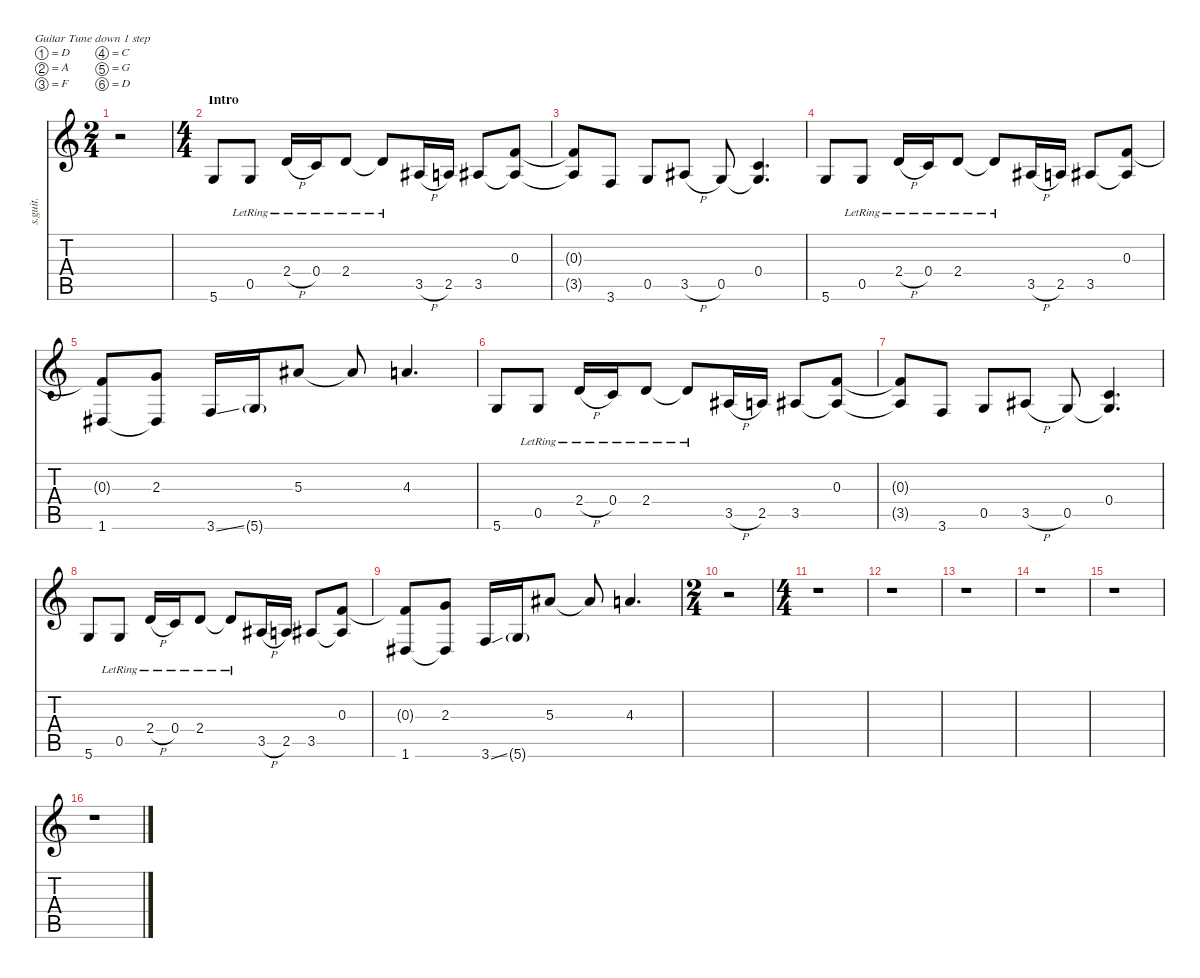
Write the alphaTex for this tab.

\defaultSystemsLayout 4
\hideDynamics
\bracketExtendMode nobrackets
\track ("Aether - Rhythm" "s.guit.") {instrument electricguitarclean}
\staff {score tabs}
\tuning (D4 A3 F3 C3 G2 D2)
\ts (2 4)
\beaming (8 2 2 2 2)
\tempo (88 hide)
\clef g2
\ks c
r.2{dy f instrument electricguitarclean} |
\ts (4 4)
\beaming (8 2 2 2 2)
\section ("" "Intro")
5.6.8 0.5{lr}.8 2.4{h lr}.16 0.4{lr}.16 2.4{lr}.8 2.4{lr t}.8 3.5{h acc #}.16 2.5.16 3.5{acc #}.8 (0.3 3.5{t acc #}).8 |
(0.3{t} 3.5{t acc #}).8 3.6.8 0.5.8 3.5{h acc #}.8 0.5.8 (0.4 0.5{t}).4{d} |
5.6.8 0.5{lr}.8 2.4{h lr}.16 0.4{lr}.16 2.4{lr}.8 2.4{lr t}.8 3.5{h acc #}.16 2.5.16 3.5{acc #}.8 (0.3 3.5{t acc #}).8 |
(0.3{t} 1.6{acc #}).8 (2.3 1.6{t acc #}).8 3.6{ss}.16 5.6{g}.16 5.3{acc #}.8 5.3{t acc #}.8 4.3.4{d} |
5.6.8 0.5{lr}.8 2.4{h lr}.16 0.4{lr}.16 2.4{lr}.8 2.4{lr t}.8 3.5{h acc #}.16 2.5.16 3.5{acc #}.8 (0.3 3.5{t acc #}).8 |
(0.3{t} 3.5{t acc #}).8 3.6.8 0.5.8 3.5{h acc #}.8 0.5.8 (0.4 0.5{t}).4{d} |
5.6.8 0.5{lr}.8 2.4{h lr}.16 0.4{lr}.16 2.4{lr}.8 2.4{lr t}.8 3.5{h acc #}.16 2.5.16 3.5{acc #}.8 (0.3 3.5{t acc #}).8 |
(0.3{t} 1.6{acc #}).8 (2.3 1.6{t acc #}).8 3.6{ss}.16 5.6{g}.16 5.3{acc #}.8 5.3{t acc #}.8 4.3.4{d} |
\ts (2 4)
\beaming (8 2 2 2 2)
r.2 |
\ts (4 4)
\beaming (8 2 2 2 2)
r.1 |
r.1 |
r.1 |
r.1 |
r.1 |
r.1
